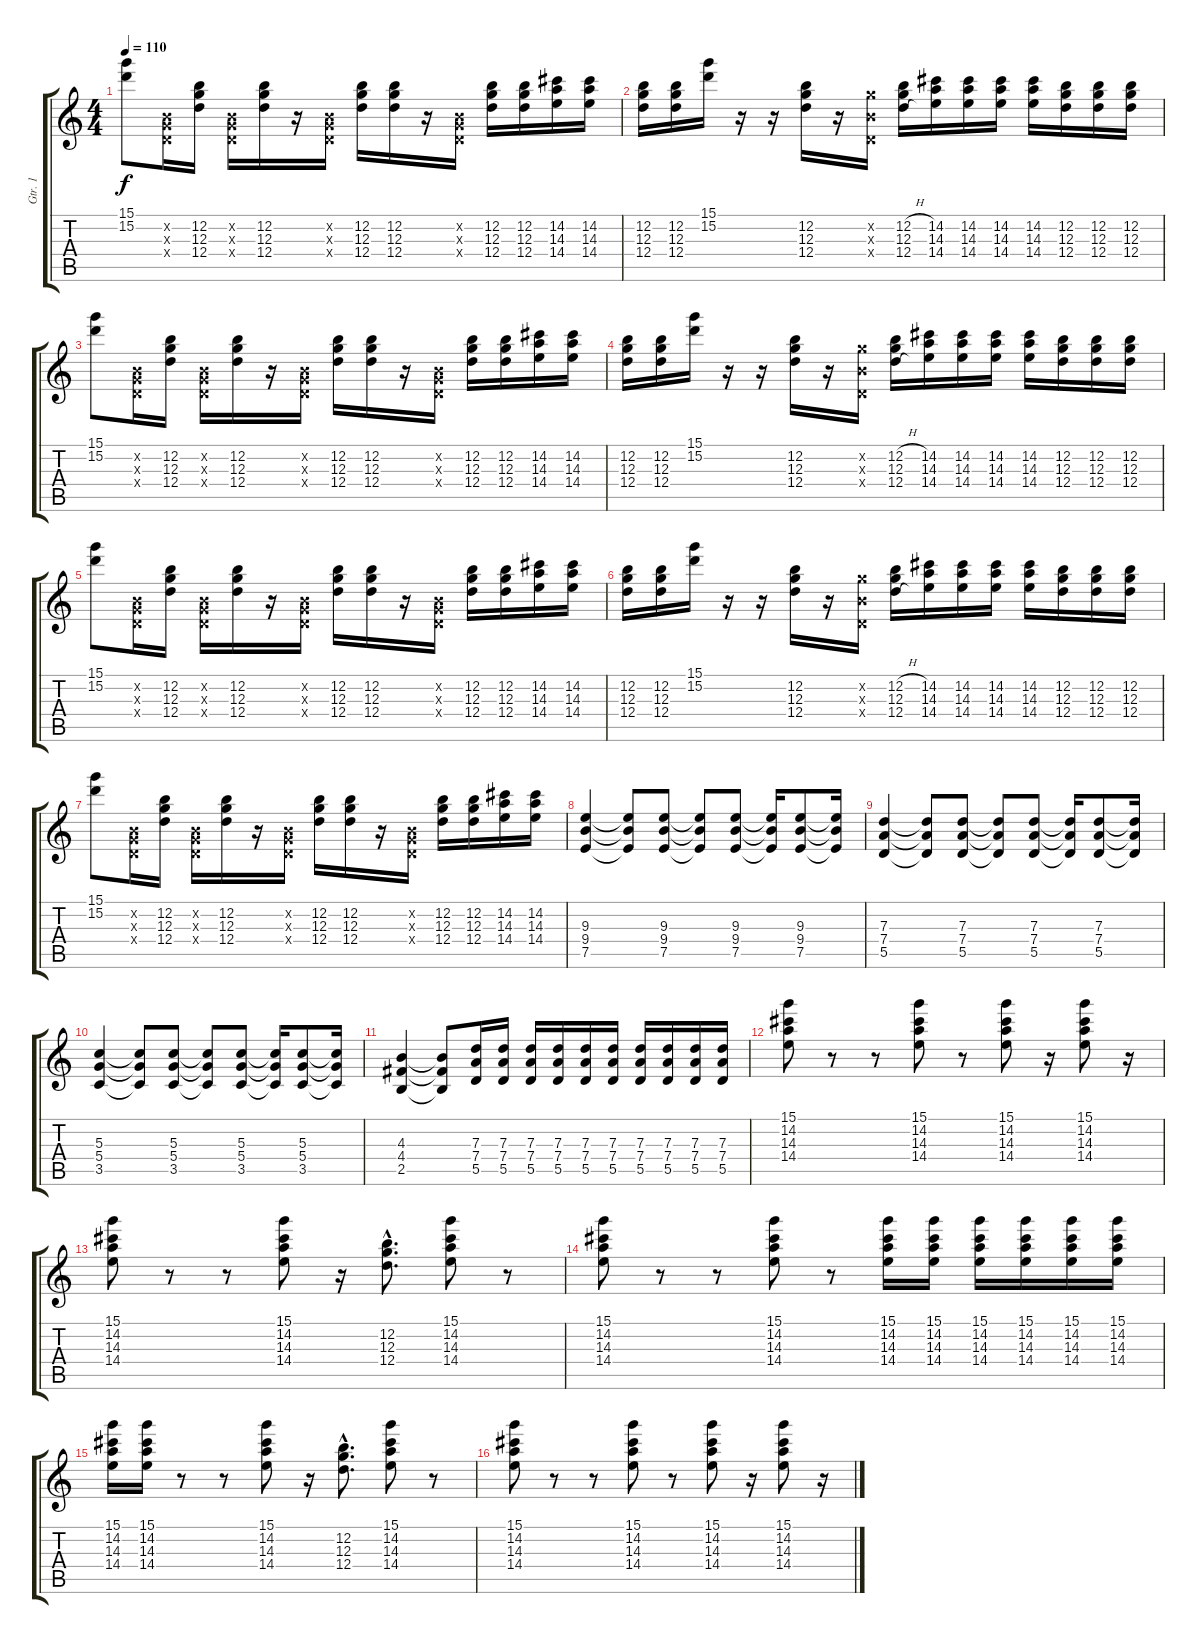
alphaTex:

\track ("Gtr. 1" "Gtr. 1") {instrument electricguitarclean}
\staff {score tabs}
\tuning (E4 B3 G3 D3 A2 E2) {hide}
\ts (4 4)
\tempo 110
\clef g2
\ks c
(15.1 15.2).8{dy f} (0.2{x} 0.3{x} 0.4{x}).16 (12.2 12.3 12.4).16 (0.2{x} 0.3{x} 0.4{x}).16 (12.2 12.3 12.4).16 r.16 (0.2{x} 0.3{x} 0.4{x}).16 (12.2 12.3 12.4).16 (12.2 12.3 12.4).16 r.16 (0.2{x} 0.3{x} 0.4{x}).16 (12.2 12.3 12.4).16 (12.2 12.3 12.4).16 (14.2 14.3 14.4).16 (14.2 14.3 14.4).16 |
(12.2 12.3 12.4).16 (12.2 12.3 12.4).16 (15.1 15.2).16 r.16 r.16 (12.2 12.3 12.4).16 r.16 (0.2{x} 12.3{x} 0.4{x}).16 (12.2{h} 12.3{h} 12.4{h}).16 (14.2 14.3 14.4).16 (14.2 14.3 14.4).16 (14.2 14.3 14.4).16 (14.2 14.3 14.4).16 (12.2 12.3 12.4).16 (12.2 12.3 12.4).16 (12.2 12.3 12.4).16 |
(15.1 15.2).8 (0.2{x} 0.3{x} 0.4{x}).16 (12.2 12.3 12.4).16 (0.2{x} 0.3{x} 0.4{x}).16 (12.2 12.3 12.4).16 r.16 (0.2{x} 0.3{x} 0.4{x}).16 (12.2 12.3 12.4).16 (12.2 12.3 12.4).16 r.16 (0.2{x} 0.3{x} 0.4{x}).16 (12.2 12.3 12.4).16 (12.2 12.3 12.4).16 (14.2 14.3 14.4).16 (14.2 14.3 14.4).16 |
(12.2 12.3 12.4).16 (12.2 12.3 12.4).16 (15.1 15.2).16 r.16 r.16 (12.2 12.3 12.4).16 r.16 (0.2{x} 12.3{x} 0.4{x}).16 (12.2{h} 12.3{h} 12.4{h}).16 (14.2 14.3 14.4).16 (14.2 14.3 14.4).16 (14.2 14.3 14.4).16 (14.2 14.3 14.4).16 (12.2 12.3 12.4).16 (12.2 12.3 12.4).16 (12.2 12.3 12.4).16 |
(15.1 15.2).8 (0.2{x} 0.3{x} 0.4{x}).16 (12.2 12.3 12.4).16 (0.2{x} 0.3{x} 0.4{x}).16 (12.2 12.3 12.4).16 r.16 (0.2{x} 0.3{x} 0.4{x}).16 (12.2 12.3 12.4).16 (12.2 12.3 12.4).16 r.16 (0.2{x} 0.3{x} 0.4{x}).16 (12.2 12.3 12.4).16 (12.2 12.3 12.4).16 (14.2 14.3 14.4).16 (14.2 14.3 14.4).16 |
(12.2 12.3 12.4).16 (12.2 12.3 12.4).16 (15.1 15.2).16 r.16 r.16 (12.2 12.3 12.4).16 r.16 (0.2{x} 12.3{x} 0.4{x}).16 (12.2{h} 12.3{h} 12.4{h}).16 (14.2 14.3 14.4).16 (14.2 14.3 14.4).16 (14.2 14.3 14.4).16 (14.2 14.3 14.4).16 (12.2 12.3 12.4).16 (12.2 12.3 12.4).16 (12.2 12.3 12.4).16 |
(15.1 15.2).8 (0.2{x} 0.3{x} 0.4{x}).16 (12.2 12.3 12.4).16 (0.2{x} 0.3{x} 0.4{x}).16 (12.2 12.3 12.4).16 r.16 (0.2{x} 0.3{x} 0.4{x}).16 (12.2 12.3 12.4).16 (12.2 12.3 12.4).16 r.16 (0.2{x} 0.3{x} 0.4{x}).16 (12.2 12.3 12.4).16 (12.2 12.3 12.4).16 (14.2 14.3 14.4).16 (14.2 14.3 14.4).16 |
(9.3 9.4 7.5).4{instrument distortionguitar} (9.3{t} 9.4{t} 7.5{t}).8 (9.3 9.4 7.5).8 (9.3{t} 9.4{t} 7.5{t}).8 (9.3 9.4 7.5).8 (9.3{t} 9.4{t} 7.5{t}).16 (9.3 9.4 7.5).8 (9.3{t} 9.4{t} 7.5{t}).16 |
(7.3 7.4 5.5).4 (7.3{t} 7.4{t} 5.5{t}).8 (7.3 7.4 5.5).8 (7.3{t} 7.4{t} 5.5{t}).8 (7.3 7.4 5.5).8 (7.3{t} 7.4{t} 5.5{t}).16 (7.3 7.4 5.5).8 (7.3{t} 7.4{t} 5.5{t}).16 |
(5.3 5.4 3.5).4 (5.3{t} 5.4{t} 3.5{t}).8 (5.3 5.4 3.5).8 (5.3{t} 5.4{t} 3.5{t}).8 (5.3 5.4 3.5).8 (5.3{t} 5.4{t} 3.5{t}).16 (5.3 5.4 3.5).8 (5.3{t} 5.4{t} 3.5{t}).16 |
(4.3 4.4 2.5).4 (4.3{t} 4.4{t} 2.5{t}).8 (7.3 7.4 5.5).16 (7.3 7.4 5.5).16 (7.3 7.4 5.5).16 (7.3 7.4 5.5).16 (7.3 7.4 5.5).16 (7.3 7.4 5.5).16 (7.3 7.4 5.5).16 (7.3 7.4 5.5).16 (7.3 7.4 5.5).16 (7.3 7.4 5.5).16 |
(15.1 14.2 14.3 14.4).8{instrument electricguitarclean} r.8 r.8 (15.1 14.2 14.3 14.4).8 r.8 (15.1 14.2 14.3 14.4).8 r.16 (15.1 14.2 14.3 14.4).8 r.16 |
(15.1 14.2 14.3 14.4).8 r.8 r.8 (15.1 14.2 14.3 14.4).8 r.16 (12.2{hac} 12.3{hac} 12.4{hac}).8{d} (15.1 14.2 14.3 14.4).8 r.8 |
(15.1 14.2 14.3 14.4).8 r.8 r.8 (15.1 14.2 14.3 14.4).8 r.8 (15.1 14.2 14.3 14.4).16 (15.1 14.2 14.3 14.4).16 (15.1 14.2 14.3 14.4).16 (15.1 14.2 14.3 14.4).16 (15.1 14.2 14.3 14.4).16 (15.1 14.2 14.3 14.4).16 |
(15.1 14.2 14.3 14.4).16 (15.1 14.2 14.3 14.4).16 r.8 r.8 (15.1 14.2 14.3 14.4).8 r.16 (12.2{hac} 12.3{hac} 12.4{hac}).8{d} (15.1 14.2 14.3 14.4).8 r.8 |
(15.1 14.2 14.3 14.4).8 r.8 r.8 (15.1 14.2 14.3 14.4).8 r.8 (15.1 14.2 14.3 14.4).8 r.16 (15.1 14.2 14.3 14.4).8 r.16
